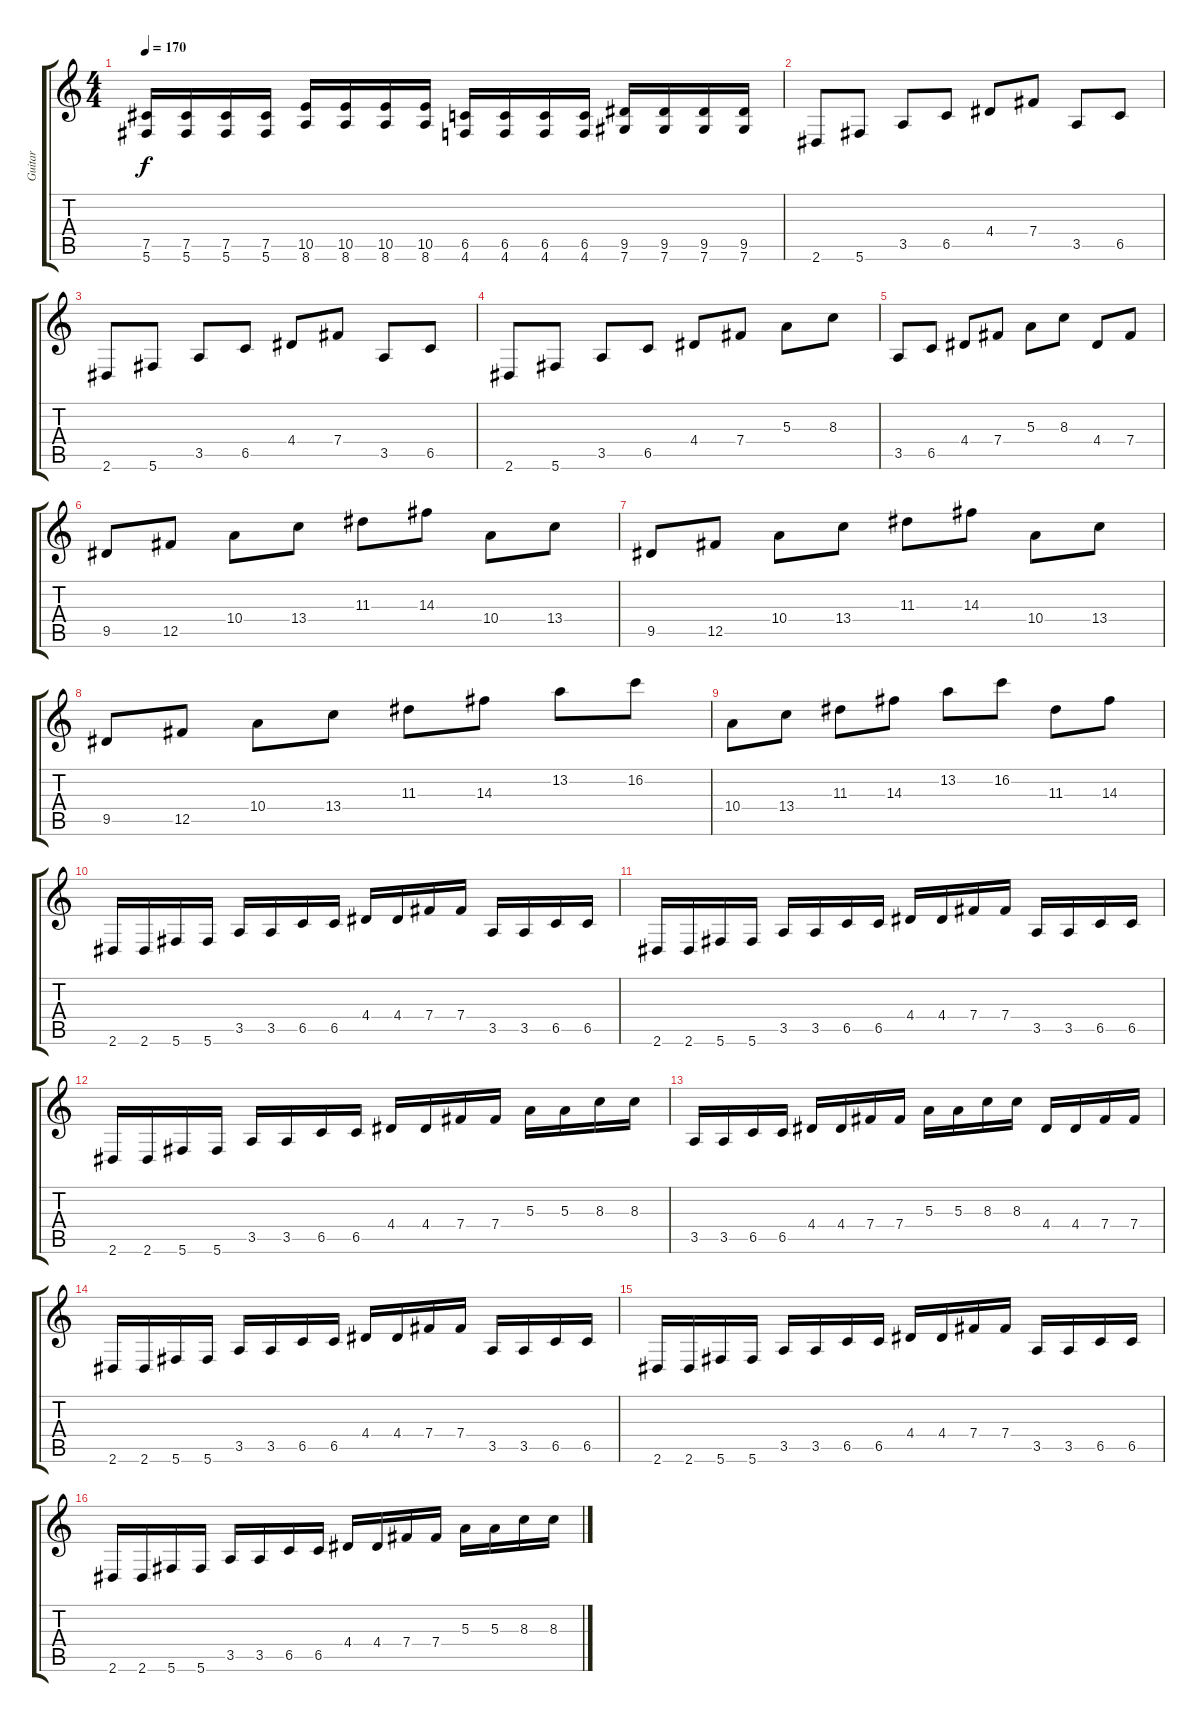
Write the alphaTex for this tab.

\track ("Guitar" "Guitar") {instrument distortionguitar}
\staff {score tabs}
\tuning (Db4 Ab3 E3 B2 Gb2 Db2) {hide}
\ts (4 4)
\tempo 170
\clef g2
\ks c
(7.5 5.6).16{dy f} (7.5 5.6).16 (7.5 5.6).16 (7.5 5.6).16 (10.5 8.6).16 (10.5 8.6).16 (10.5 8.6).16 (10.5 8.6).16 (6.5 4.6).16 (6.5 4.6).16 (6.5 4.6).16 (6.5 4.6).16 (9.5 7.6).16 (9.5 7.6).16 (9.5 7.6).16 (9.5 7.6).16 |
2.6.8 5.6.8 3.5.8 6.5.8 4.4.8 7.4.8 3.5.8 6.5.8 |
2.6.8 5.6.8 3.5.8 6.5.8 4.4.8 7.4.8 3.5.8 6.5.8 |
2.6.8 5.6.8 3.5.8 6.5.8 4.4.8 7.4.8 5.3.8 8.3.8 |
3.5.8 6.5.8 4.4.8 7.4.8 5.3.8 8.3.8 4.4.8 7.4.8 |
9.5.8 12.5.8 10.4.8 13.4.8 11.3.8 14.3.8 10.4.8 13.4.8 |
9.5.8 12.5.8 10.4.8 13.4.8 11.3.8 14.3.8 10.4.8 13.4.8 |
9.5.8 12.5.8 10.4.8 13.4.8 11.3.8 14.3.8 13.2.8 16.2.8 |
10.4.8 13.4.8 11.3.8 14.3.8 13.2.8 16.2.8 11.3.8 14.3.8 |
2.6.16 2.6.16 5.6.16 5.6.16 3.5.16 3.5.16 6.5.16 6.5.16 4.4.16 4.4.16 7.4.16 7.4.16 3.5.16 3.5.16 6.5.16 6.5.16 |
2.6.16 2.6.16 5.6.16 5.6.16 3.5.16 3.5.16 6.5.16 6.5.16 4.4.16 4.4.16 7.4.16 7.4.16 3.5.16 3.5.16 6.5.16 6.5.16 |
2.6.16 2.6.16 5.6.16 5.6.16 3.5.16 3.5.16 6.5.16 6.5.16 4.4.16 4.4.16 7.4.16 7.4.16 5.3.16 5.3.16 8.3.16 8.3.16 |
3.5.16 3.5.16 6.5.16 6.5.16 4.4.16 4.4.16 7.4.16 7.4.16 5.3.16 5.3.16 8.3.16 8.3.16 4.4.16 4.4.16 7.4.16 7.4.16 |
2.6.16 2.6.16 5.6.16 5.6.16 3.5.16 3.5.16 6.5.16 6.5.16 4.4.16 4.4.16 7.4.16 7.4.16 3.5.16 3.5.16 6.5.16 6.5.16 |
2.6.16 2.6.16 5.6.16 5.6.16 3.5.16 3.5.16 6.5.16 6.5.16 4.4.16 4.4.16 7.4.16 7.4.16 3.5.16 3.5.16 6.5.16 6.5.16 |
2.6.16 2.6.16 5.6.16 5.6.16 3.5.16 3.5.16 6.5.16 6.5.16 4.4.16 4.4.16 7.4.16 7.4.16 5.3.16 5.3.16 8.3.16 8.3.16
